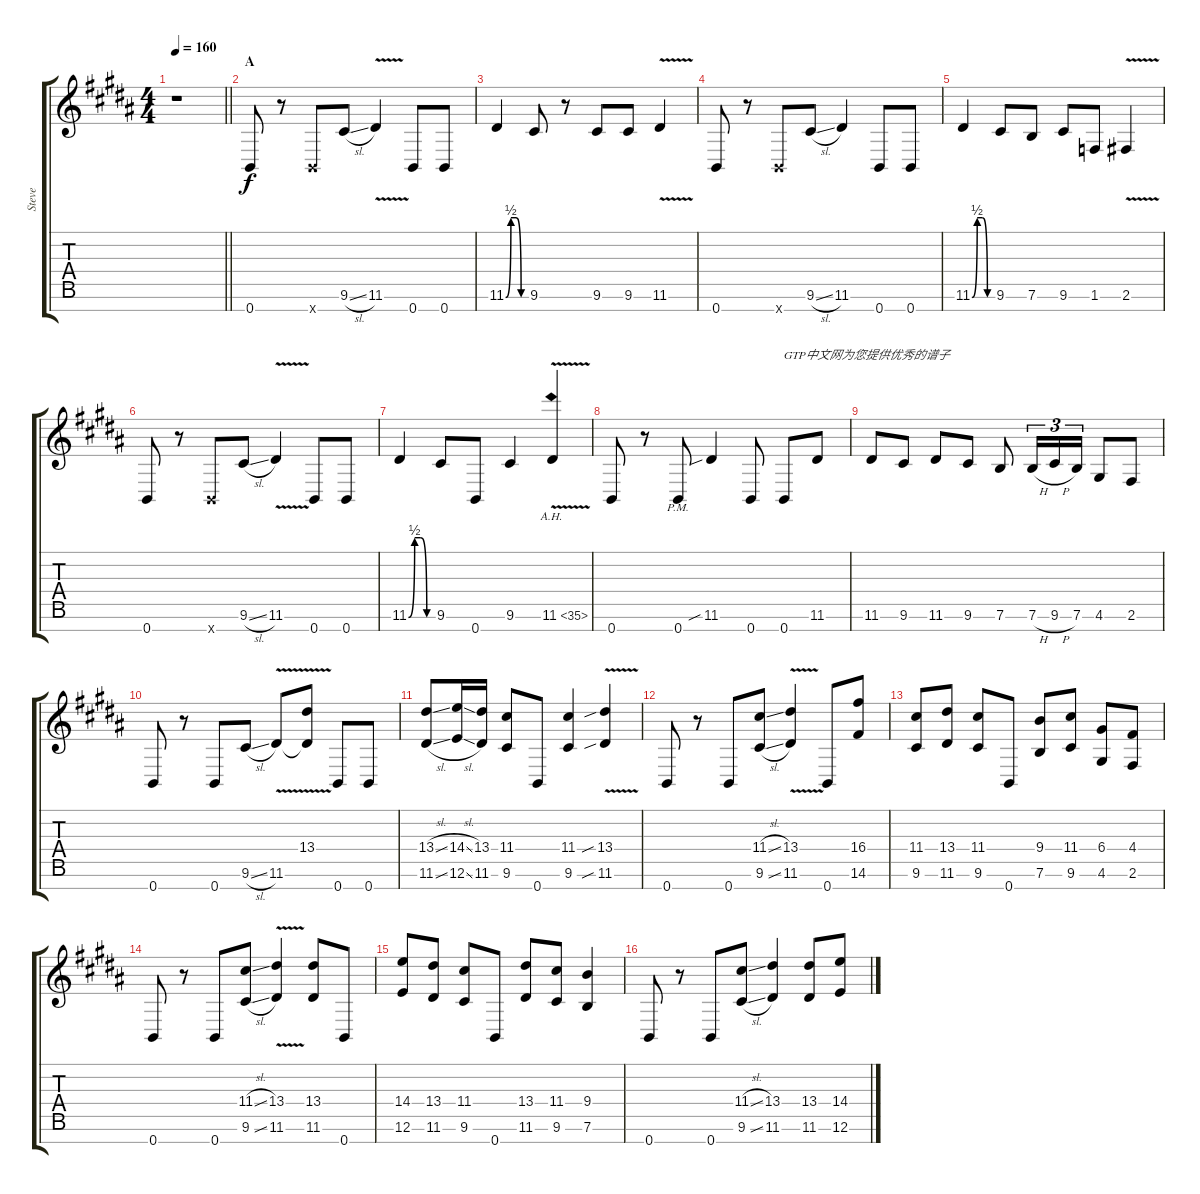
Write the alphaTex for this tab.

\track ("Steve" "Steve") {instrument distortionguitar}
\staff {score tabs}
\tuning (E4 B3 G3 D3 A2 E2 B1) {hide}
\ts (4 4)
\tempo 160
\clef g2
\barLineRight lightlight
\ks b
r.1{dy f instrument distortionguitar} |
\section ("" "A")
0.7.8 r.8 0.7{x}.8 9.6{sl}.8 11.6{v}.4 0.7.8 0.7.8 |
11.6{be (custom 0 0 15 2 30 2 45 0 60 0)}.4 9.6.8 r.8 9.6.8 9.6.8 11.6{v}.4 |
0.7.8 r.8 0.7{x}.8 9.6{sl}.8 11.6.4 0.7.8 0.7.8 |
11.6{be (custom 0 0 15 2 30 2 45 0 60 0)}.4 9.6.8 7.6.8 9.6.8 1.6.8 2.6{v}.4 |
0.7.8 r.8 0.7{x}.8 9.6{sl}.8 11.6{v}.4 0.7.8 0.7.8 |
11.6{be (custom 0 0 15 2 30 2 45 0 60 0)}.4 9.6.8 0.7.8 9.6.4 11.6{ah 24 v}.4 |
0.7.8 r.8 0.7{pm}.8 11.6{sib}.4 0.7.8 0.7.8{txt "GTP中文网为您提供优秀的谱子"} 11.6.8 |
11.6.8 9.6.8 11.6.8 9.6.8 7.6.8 7.6{h}.16{tu (3 2)} 9.6{h}.16{tu (3 2)} 7.6.16{tu (3 2)} 4.6.8 2.6.8 |
0.7.8 r.8 0.7.8 9.6{sl}.8 11.6{v}.8 (13.4 11.6{t}).8 0.7.8 0.7.8 |
(13.4{sl} 11.6{sl}).8 (14.4{sl} 12.6{sl}).16 (13.4 11.6).16 (11.4 9.6).8 0.7.8 (11.4 9.6).4 (13.4{v sib} 11.6{v sib}).4 |
0.7.8 r.8 0.7.8 (11.4{sl} 9.6{sl}).8 (13.4{v} 11.6{v}).4 0.7.8 (16.4 14.6).8 |
(11.4 9.6).8 (13.4 11.6).8 (11.4 9.6).8 0.7.8 (9.4 7.6).8 (11.4 9.6).8 (6.4 4.6).8 (4.4 2.6).8 |
0.7.8 r.8 0.7.8 (11.4{sl} 9.6{sl}).8 (13.4{v} 11.6{v}).4 (13.4 11.6).8 0.7.8 |
(14.4 12.6).8 (13.4 11.6).8 (11.4 9.6).8 0.7.8 (13.4 11.6).8 (11.4 9.6).8 (9.4 7.6).4 |
0.7.8 r.8 0.7.8 (11.4{sl} 9.6{sl}).8 (13.4 11.6).4 (13.4 11.6).8 (14.4 12.6).8
